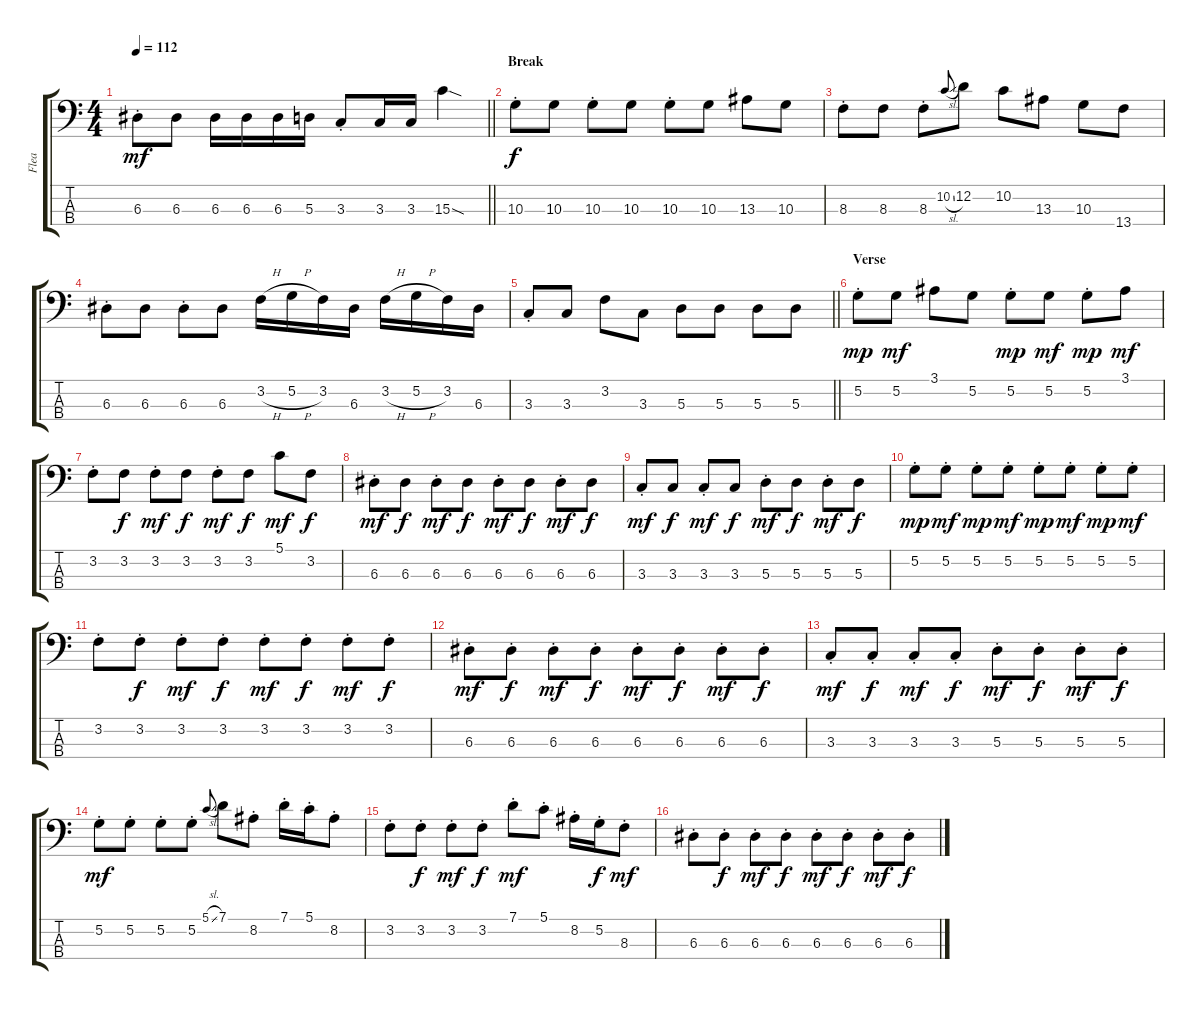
\track ("Flea" "Flea") {instrument electricbassfinger}
\staff {score tabs}
\tuning (G2 D2 A1 E1) {hide}
\ts (4 4)
\tempo 112
\clef f4
\barLineRight lightlight
\ks c
6.3{st}.8{dy mf} 6.3.8 6.3.16 6.3.16 6.3.16 5.3.16 3.3{st}.8 3.3.16 3.3.16 15.3{sod}.4 |
\section ("" "Break")
10.3{st}.8{dy f} 10.3.8 10.3{st}.8 10.3.8 10.3{st}.8 10.3.8 13.3.8 10.3.8 |
8.3{st}.8 8.3.8 8.3{st}.8 10.2{sl}.8{gr onbeat} 12.2.8 10.2.8 13.3.8 10.3.8 13.4.8 |
6.3{st}.8 6.3.8 6.3{st}.8 6.3.8 3.2{h}.16 5.2{h}.16 3.2.16 6.3.16 3.2{h}.16 5.2{h}.16 3.2.16 6.3.16 |
\barLineRight lightlight
3.3{st}.8 3.3.8 3.2.8 3.3.8 5.3.8 5.3.8 5.3.8 5.3.8 |
\section ("" "Verse")
5.2{st}.8{dy mp} 5.2.8{dy mf} 3.1.8 5.2.8 5.2{st}.8{dy mp} 5.2.8{dy mf} 5.2{st}.8{dy mp} 3.1.8{dy mf} |
3.2{st}.8 3.2.8{dy f} 3.2{st}.8{dy mf} 3.2.8{dy f} 3.2{st}.8{dy mf} 3.2.8{dy f} 5.1.8{dy mf} 3.2.8{dy f} |
6.3{st}.8{dy mf} 6.3.8{dy f} 6.3{st}.8{dy mf} 6.3.8{dy f} 6.3{st}.8{dy mf} 6.3.8{dy f} 6.3{st}.8{dy mf} 6.3.8{dy f} |
3.3{st}.8{dy mf} 3.3.8{dy f} 3.3{st}.8{dy mf} 3.3.8{dy f} 5.3{st}.8{dy mf} 5.3.8{dy f} 5.3{st}.8{dy mf} 5.3.8{dy f} |
5.2{st}.8{dy mp} 5.2{st}.8{dy mf} 5.2{st}.8{dy mp} 5.2{st}.8{dy mf} 5.2{st}.8{dy mp} 5.2{st}.8{dy mf} 5.2{st}.8{dy mp} 5.2{st}.8{dy mf} |
3.2{st}.8 3.2{st}.8{dy f} 3.2{st}.8{dy mf} 3.2{st}.8{dy f} 3.2{st}.8{dy mf} 3.2{st}.8{dy f} 3.2{st}.8{dy mf} 3.2{st}.8{dy f} |
6.3{st}.8{dy mf} 6.3{st}.8{dy f} 6.3{st}.8{dy mf} 6.3{st}.8{dy f} 6.3{st}.8{dy mf} 6.3{st}.8{dy f} 6.3{st}.8{dy mf} 6.3{st}.8{dy f} |
3.3{st}.8{dy mf} 3.3{st}.8{dy f} 3.3{st}.8{dy mf} 3.3{st}.8{dy f} 5.3{st}.8{dy mf} 5.3{st}.8{dy f} 5.3{st}.8{dy mf} 5.3{st}.8{dy f} |
5.2{st}.8{dy mf} 5.2{st}.8 5.2{st}.8 5.2{st}.8 5.1{sl}.8{gr onbeat} 7.1.8 8.2{st}.8 7.1{st}.16 5.1{st}.16 8.2{st}.8 |
3.2{st}.8 3.2{st}.8{dy f} 3.2{st}.8{dy mf} 3.2{st}.8{dy f} 7.1{st}.8{dy mf} 5.1{st}.8 8.2{st}.16 5.2{st}.16{dy f} 8.3{st}.8{dy mf} |
6.3{st}.8 6.3{st}.8{dy f} 6.3{st}.8{dy mf} 6.3{st}.8{dy f} 6.3{st}.8{dy mf} 6.3{st}.8{dy f} 6.3{st}.8{dy mf} 6.3{st}.8{dy f}
